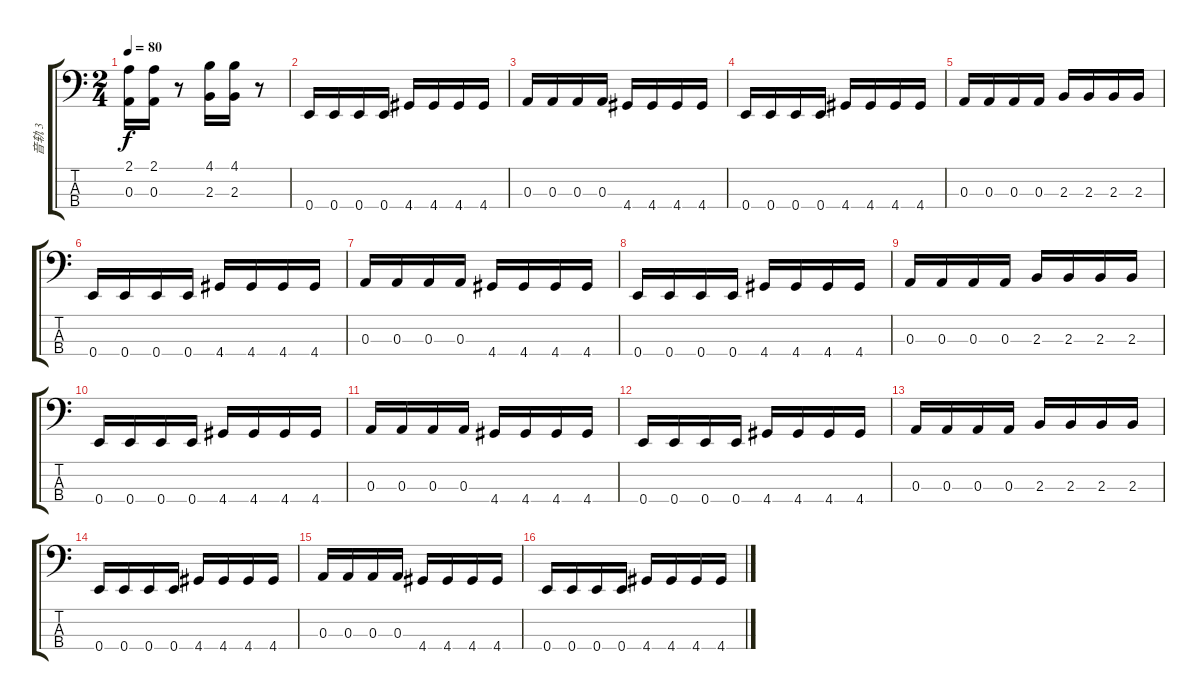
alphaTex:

\track ("音轨 3" "音轨 3") {instrument slapbass2}
\staff {score tabs}
\tuning (G2 D2 A1 E1) {hide}
\ts (2 4)
\tempo 80
\clef f4
\ks c
(2.1 0.3).16{dy f} (2.1 0.3).16 r.8 (4.1 2.3).16 (4.1 2.3).16 r.8 |
0.4.16 0.4.16 0.4.16 0.4.16 4.4.16 4.4.16 4.4.16 4.4.16 |
0.3.16 0.3.16 0.3.16 0.3.16 4.4.16 4.4.16 4.4.16 4.4.16 |
0.4.16 0.4.16 0.4.16 0.4.16 4.4.16 4.4.16 4.4.16 4.4.16 |
0.3.16 0.3.16 0.3.16 0.3.16 2.3.16 2.3.16 2.3.16 2.3.16 |
0.4.16 0.4.16 0.4.16 0.4.16 4.4.16 4.4.16 4.4.16 4.4.16 |
0.3.16 0.3.16 0.3.16 0.3.16 4.4.16 4.4.16 4.4.16 4.4.16 |
0.4.16 0.4.16 0.4.16 0.4.16 4.4.16 4.4.16 4.4.16 4.4.16 |
0.3.16 0.3.16 0.3.16 0.3.16 2.3.16 2.3.16 2.3.16 2.3.16 |
0.4.16 0.4.16 0.4.16 0.4.16 4.4.16 4.4.16 4.4.16 4.4.16 |
0.3.16 0.3.16 0.3.16 0.3.16 4.4.16 4.4.16 4.4.16 4.4.16 |
0.4.16 0.4.16 0.4.16 0.4.16 4.4.16 4.4.16 4.4.16 4.4.16 |
0.3.16 0.3.16 0.3.16 0.3.16 2.3.16 2.3.16 2.3.16 2.3.16 |
0.4.16 0.4.16 0.4.16 0.4.16 4.4.16 4.4.16 4.4.16 4.4.16 |
0.3.16 0.3.16 0.3.16 0.3.16 4.4.16 4.4.16 4.4.16 4.4.16 |
0.4.16 0.4.16 0.4.16 0.4.16 4.4.16 4.4.16 4.4.16 4.4.16
